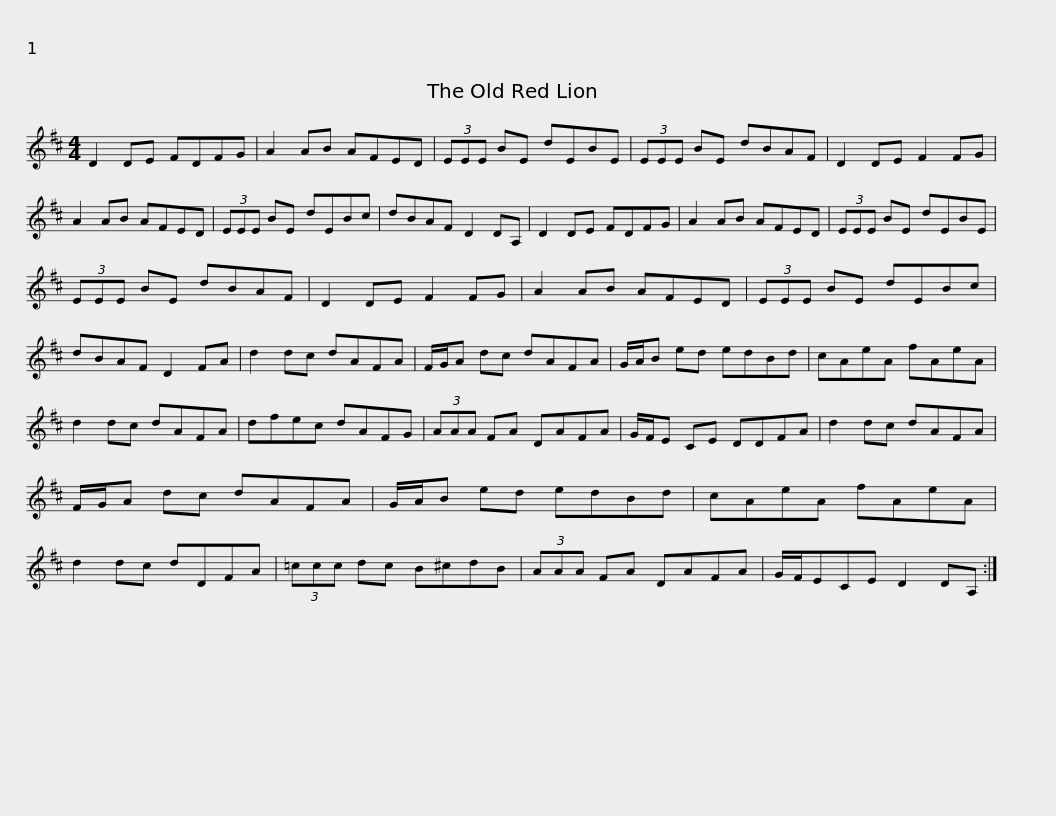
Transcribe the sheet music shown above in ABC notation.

X:1
L:1/8
M:4/4
I:linebreak $
K:D
V:1 treble
V:1
 D2 DE FDFG | A2 AB AFED | (3EEE BE dEBE | (3EEE BE dBAF | D2 DE F2 FG | %5
 A2 AB AFED |$ (3EEE BE dEBc | dBAF D2 DA, | D2 DE FDFG | A2 AB AFED | %10
 (3EEE BE dEBE |$ (3EEE BE dBAF | D2 DE F2 FG | A2 AB AFED | (3EEE BE dEBc | %15
 dBAF D2 FA | d2 dc dAFA |$ F/G/A dc dAFA | G/A/B ed edBd | cAeA fAeA | %20
 d2 dc dAFA | dfec dAFG |$ (3AAA FA DAFA | G/F/E CE DDFA | d2 dc dAFA | %25
 F/G/A dc dAFA | G/A/B ed edBd |$ cAeA fAeA | d2 dc dDFA | (3=ccc dc B^cdB | %30
 (3AAA FA DAFA | G/F/ECE D2 DA, :| %32
